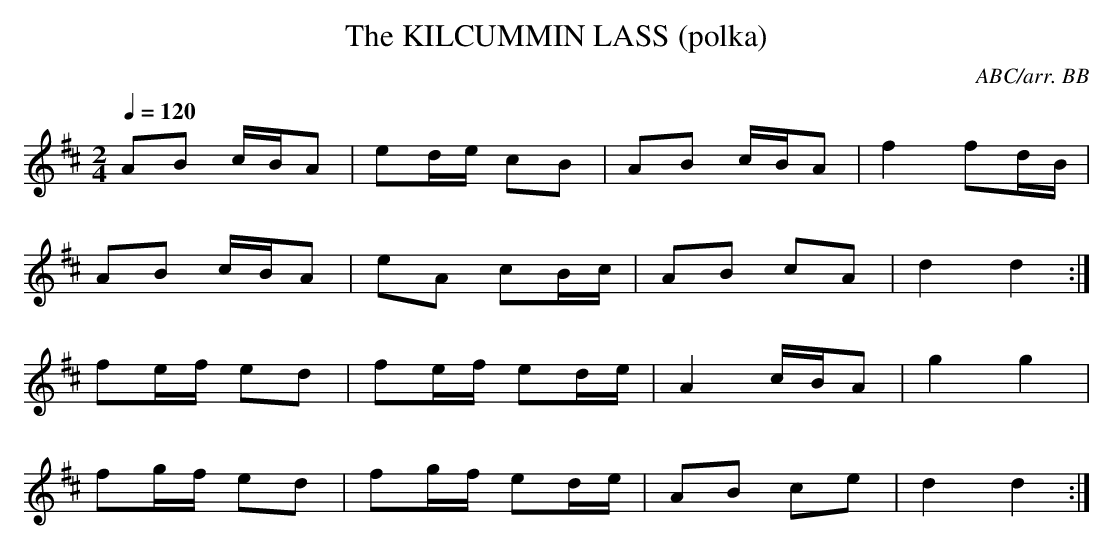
X:1
T:KILCUMMIN LASS (polka), The
C:ABC/arr. BB
Q:1/4=120
L:1/8
M:2/4
K:D
AB c/B/A | ed/e/ cB | AB c/B/A | f2 fd/B/ |
AB c/B/A|eA cB/c/|AB cA|d2 d2 :|
fe/f/ ed|fe/f/ ed/e/|A2 c/B/A|g2 g2|
fg/f/ ed|fg/f/ ed/e/|AB ce|d2 d2 :|
